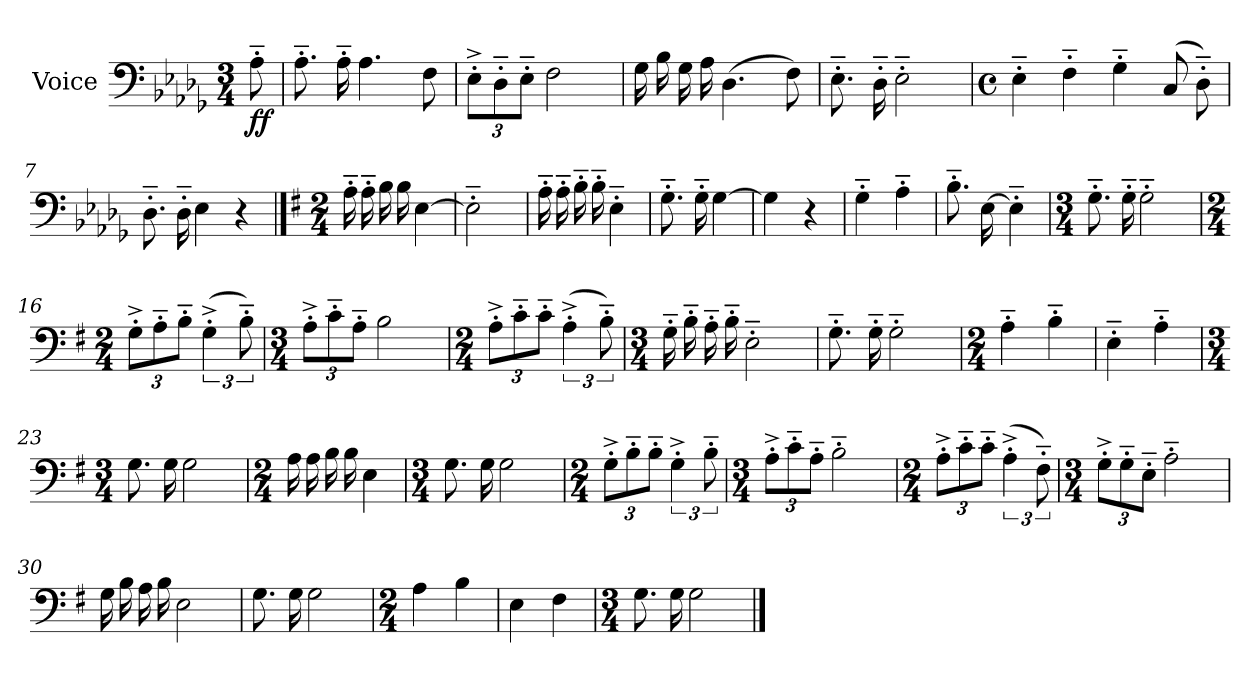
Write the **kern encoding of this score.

**kern	**dynam
*part1	*part1
*staff1	*staff1
*I"Voice	*
*I'Vo.	*
*clefF4	*
*k[b-e-a-d-g-]	*
*M3/4	*
*MM63	*
=1	=1
!	!LO:DY:b
8A-'~\	ff
=2	=2
8.A-'~\	.
16A-'~\	.
4.A-\	.
8F\	.
=3	=3
*Xbrackettup	*
12E-'^\L	.
12D-'~\	.
12E-'~\J	.
2F\	.
=4	=4
16G-\	.
16B-\	.
16G-\	.
16A-\	.
(>4.D-\	.
8F\)	.
!!LO:LB:g=z
=5	=5
8.E-'~\	.
16D-'~\	.
2E-'~\	.
=6	=6
*M4/4	*
*met(c)	*
4E-'~\	.
4F'~\	.
4G-'~\	.
(>8C/	.
8D-'~\)	.
=7	=7
8.D-'~\	.
16D-'~\	.
4E-\	.
4r	.
!!LO:LB:g=z
==8	==8
*k[f#]	*
*M2/4	*
*MM69	*
16A'~\	.
16A'~\	.
16B\	.
16B\	.
[4E\	.
=9	=9
2E'~\]	.
=10	=10
16A'~\	.
16A'~\	.
16B'~\	.
16B'~\	.
4E'~\	.
=11	=11
8.G'~\	.
16G'~\	.
[4G\	.
=12	=12
4G\]	.
4r	.
!!LO:LB:g=z
=13	=13
4G'~\	.
4A'~\	.
=14	=14
8.B'~\	.
[16E\	.
4E'~\]	.
=15	=15
*M3/4	*
8.G'~\	.
16G'~\	.
2G'~\	.
=16	=16
*M2/4	*
12G'^\L	.
12A'~\	.
12B'~\J	.
*brackettup	*
(>6G'^\	.
12B'~\)	.
=17	=17
*M3/4	*
*Xbrackettup	*
12A'^\L	.
12c'~\	.
12A'~\J	.
2B\	.
!!LO:LB:g=z
=18	=18
*M2/4	*
12A'^\L	.
12c'~\	.
12c'~\J	.
*brackettup	*
(>6A'^\	.
12B'~\)	.
=19	=19
*M3/4	*
16G'~\	.
16B'~\	.
16A'~\	.
16B'~\	.
2E'~\	.
=20	=20
8.G'~\	.
16G'~\	.
2G'~\	.
=21	=21
*M2/4	*
4A'~\	.
4B'~\	.
=22	=22
4E'~\	.
4A'~\	.
!!LO:LB:g=z
=23	=23
*M3/4	*
8.G\	.
16G\	.
2G\	.
=24	=24
*M2/4	*
16A\	.
16A\	.
16B\	.
16B\	.
4E\	.
=25	=25
*M3/4	*
8.G\	.
16G\	.
2G\	.
=26	=26
*M2/4	*
*Xbrackettup	*
12G'^\L	.
12B'~\	.
12B'~\J	.
*brackettup	*
6G'^\	.
12B'~\	.
!!LO:LB:g=z
=27	=27
*M3/4	*
*Xbrackettup	*
12A'^\L	.
12c'~\	.
12A'~\J	.
2B'~\	.
=28	=28
*M2/4	*
12A'^\L	.
12c'~\	.
12c'~\J	.
*brackettup	*
(>6A'^\	.
12F#'~\)	.
=29	=29
*M3/4	*
*Xbrackettup	*
12G'^\L	.
12G'~\	.
12E'~\J	.
2A'~\	.
!!LO:LB:g=z
=30	=30
16G\	.
16B\	.
16A\	.
16B\	.
2E\	.
=31	=31
8.G\	.
16G\	.
2G\	.
=32	=32
*M2/4	*
4A\	.
4B\	.
=33	=33
4E\	.
4F#\	.
=34	=34
*M3/4	*
8.G\	.
16G\	.
2G\	.
==	==
*-	*-
